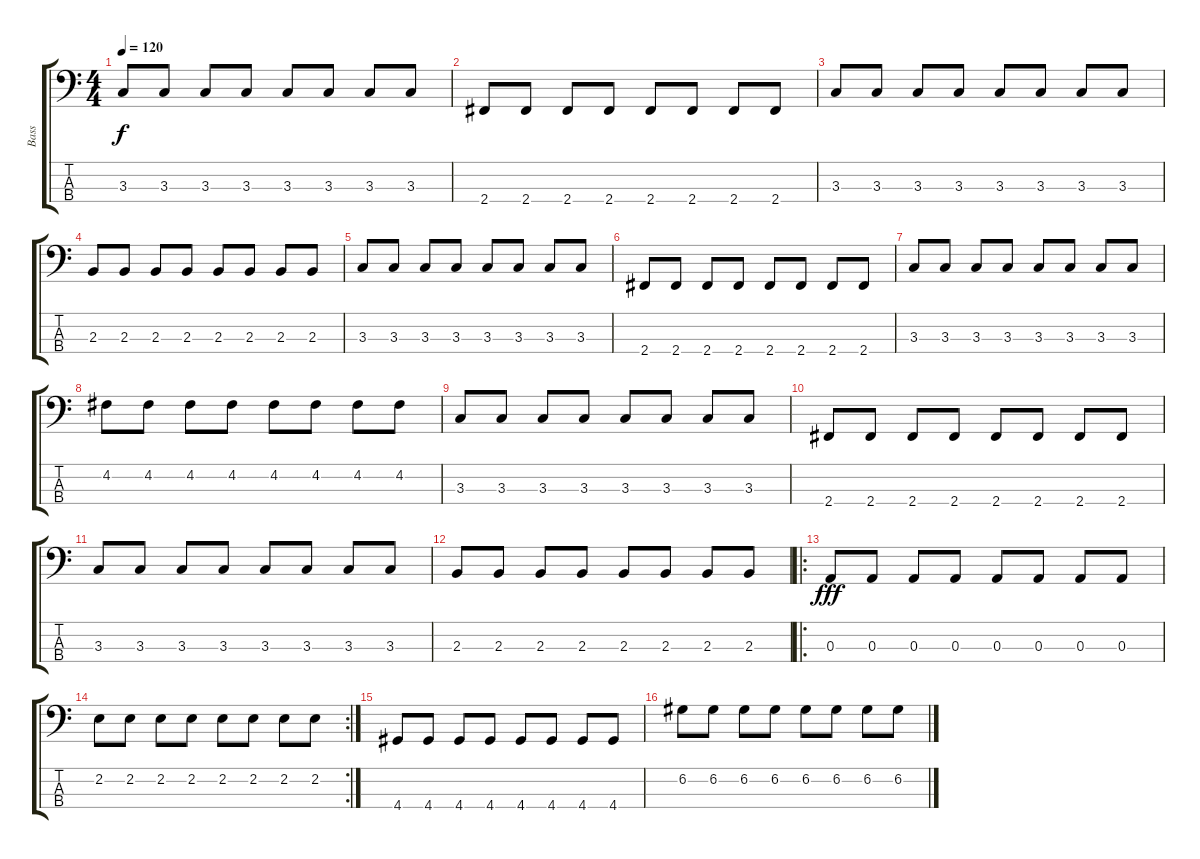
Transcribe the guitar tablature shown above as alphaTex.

\track ("Bass" "Bass") {instrument electricbassfinger}
\staff {score tabs}
\tuning (G2 D2 A1 E1) {hide}
\ts (4 4)
\tempo 120
\clef f4
\ks c
3.3.8{dy f} 3.3.8 3.3.8 3.3.8 3.3.8 3.3.8 3.3.8 3.3.8 |
2.4.8 2.4.8 2.4.8 2.4.8 2.4.8 2.4.8 2.4.8 2.4.8 |
3.3.8 3.3.8 3.3.8 3.3.8 3.3.8 3.3.8 3.3.8 3.3.8 |
2.3.8 2.3.8 2.3.8 2.3.8 2.3.8 2.3.8 2.3.8 2.3.8 |
3.3.8 3.3.8 3.3.8 3.3.8 3.3.8 3.3.8 3.3.8 3.3.8 |
2.4.8 2.4.8 2.4.8 2.4.8 2.4.8 2.4.8 2.4.8 2.4.8 |
3.3.8 3.3.8 3.3.8 3.3.8 3.3.8 3.3.8 3.3.8 3.3.8 |
4.2.8 4.2.8 4.2.8 4.2.8 4.2.8 4.2.8 4.2.8 4.2.8 |
3.3.8 3.3.8 3.3.8 3.3.8 3.3.8 3.3.8 3.3.8 3.3.8 |
2.4.8 2.4.8 2.4.8 2.4.8 2.4.8 2.4.8 2.4.8 2.4.8 |
3.3.8 3.3.8 3.3.8 3.3.8 3.3.8 3.3.8 3.3.8 3.3.8 |
2.3.8 2.3.8 2.3.8 2.3.8 2.3.8 2.3.8 2.3.8 2.3.8 |
\ro
0.3.8{dy fff} 0.3.8 0.3.8 0.3.8 0.3.8 0.3.8 0.3.8 0.3.8 |
\rc 2
2.2.8 2.2.8 2.2.8 2.2.8 2.2.8 2.2.8 2.2.8 2.2.8 |
4.4.8 4.4.8 4.4.8 4.4.8 4.4.8 4.4.8 4.4.8 4.4.8 |
6.2.8 6.2.8 6.2.8 6.2.8 6.2.8 6.2.8 6.2.8 6.2.8
